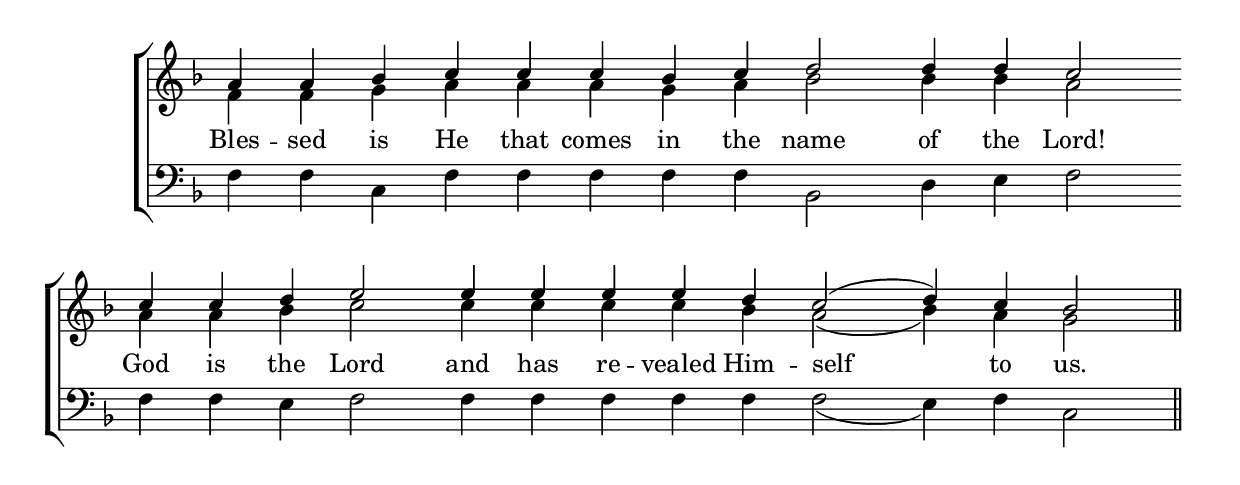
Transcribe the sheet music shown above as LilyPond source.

\include "global_include.ly"

sopranoVoice = \relative c'' {
  a4 a bf c c c bf c d2 d4 d c2 \bar ""
  c4 c d e2 e4 e e e d c2( d4) c bf2 \bar "||"
}

altoVoice = \relative c' {
  f4 f g a a a g a bf2 bf4 bf a2
  a4 a bf c2 c4 c c c bf a2( bf4) a g2 \bar "||"
}

tenorVoice = \relative c' {
}

bassVoice = \relative c {
  f4 f c f f f f f bf,2 d4 e f2
  f4 f e f2 f4 f f f f f2( e4) f c2 \bar "||"
}

words = \lyricmode {
  Bles -- sed is He that comes in the name of the Lord!
  God is the Lord and has re -- vealed Him -- self to us.
}

\include "global_score.ly"
